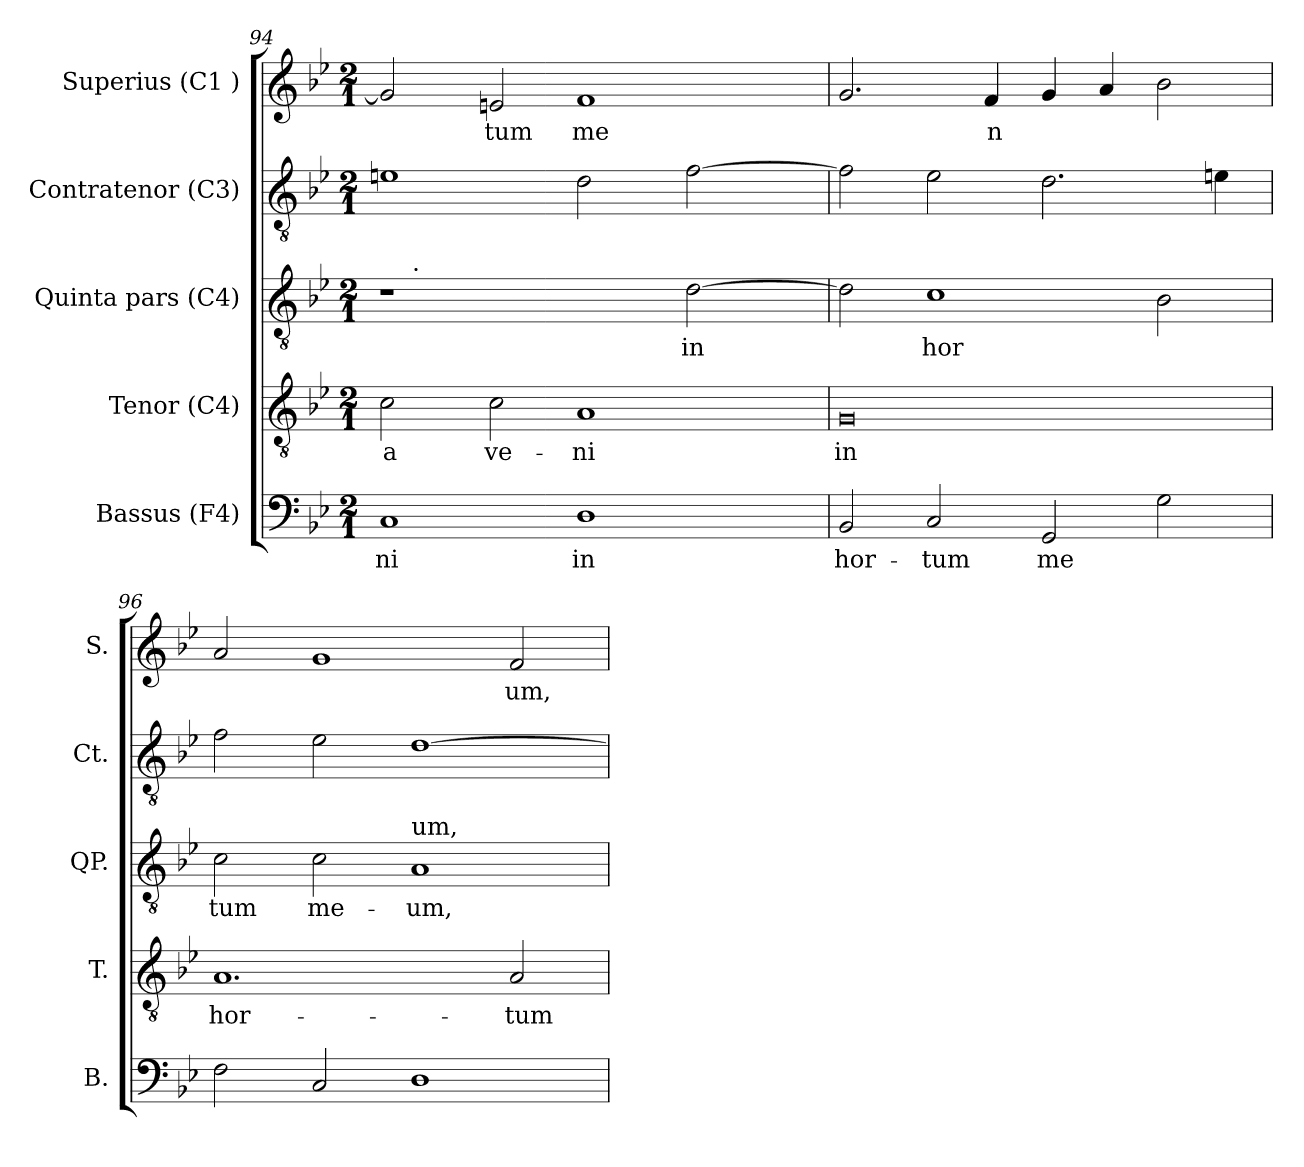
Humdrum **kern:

**kern	**text	**kern	**text	**kern	**text	**kern	**text	**kern	**text
*part5	*part5	*part4	*part4	*part3	*part3	*part2	*part2	*part1	*part1
*staff5	*staff5	*staff4	*staff4	*staff3	*staff3	*staff2	*staff2	*staff1	*staff1
*I"Bassus (F4)	*	*I"Tenor (C4)	*	*I"Quinta pars (C4)	*	*I"Contratenor (C3)	*	*I"Superius (C1 )	*
*I'B.	*	*I'T.	*	*I'QP.	*	*I'Ct.	*	*I'S.	*
*clefF4	*	*clefGv2	*	*clefGv2	*	*clefGv2	*	*clefG2	*
*k[b-e-]	*	*k[b-e-]	*	*k[b-e-]	*	*k[b-e-]	*	*k[b-e-]	*
*B-:	*	*B-:	*	*B-:	*	*B-:	*	*B-:	*
*M2/1	*	*M2/1	*	*M2/1	*	*M2/1	*	*M2/1	*
=94	=94	=94	=94	=94	=94	=94	=94	=94	=94
!	!LO:LY:b:cj	!	!LO:LY:b:cj	!	!	!	!LO:LY:b:cj	!	!LO:LY:b:cj
*	*	*	*	*^	*	*	*	*	*
1C	-ni	2c\	-a	1r	16.ryy	.	1e	--	2g/]	--
!	!	!	!	!	!LO:TX:a:t=.	!	!	!	!	!
.	.	.	.	.	1ryy	.	.	.	.	.
!	!	!	!LO:LY:b:cj	!	!	!	!	!	!	!LO:LY:b:cj
.	.	2c\	ve-	.	.	.	.	.	2en/	-tum
!	!LO:LY:b:cj	!	!LO:LY:b:cj	!	!	!	!	!LO:LY:b:cj	!	!LO:LY:b:cj
1D	in	1A	-ni	2ryy	.	.	2d\	--	1f	me-
.	.	.	.	.	2ryy	.	.	.	.	.
!	!	!	!	!	!	!LO:LY:b:cj	!	!LO:LY:b:cj	!	!
.	.	.	.	[<2d\	.	in	[<2f\	--	.	.
.	.	.	.	.	4ryy	.	.	.	.	.
.	.	.	.	.	8ryy	.	.	.	.	.
.	.	.	.	.	32ryy	.	.	.	.	.
!!LO:LB:g=z
=95	=95	=95	=95	=95	=95	=95	=95	=95	=95	=95
!	!LO:LY:b:cj	!	!LO:LY:b:cj	!	!	!LO:LY:b:cj	!	!LO:LY:b:cj	!	!LO:LY:b:cj
*	*	*	*	*v	*v	*	*	*	*	*
2BB-/	hor-	0G	in	2d\]	.	2f\]	--	2.g/	--
!	!LO:LY:b:cj	!	!	!	!LO:LY:b:cj	!	!LO:LY:b:cj	!	!
2C/	-tum	.	.	1c	hor-	2e-\	--	.	.
!	!	!	!	!	!	!	!	!	!LO:LY:b:cj
.	.	.	.	.	.	.	.	4f/	-n-
!	!LO:LY:b:cj	!	!	!	!	!	!LO:LY:b:cj	!	!LO:LY:b:cj
2GG/	me-	.	.	.	.	2.d\	--	4g/	--
!	!	!	!	!	!	!	!	!	!LO:LY:b:cj
.	.	.	.	.	.	.	.	4a/	--
!	!LO:LY:b:cj	!	!	!	!LO:LY:b:cj	!	!	!	!LO:LY:b:cj
2G\	--	.	.	2B-\	--	.	.	2b-\	--
!	!	!	!	!	!	!	!LO:LY:b:cj	!	!
.	.	.	.	.	.	4e\	--	.	.
=96	=96	=96	=96	=96	=96	=96	=96	=96	=96
!	!LO:LY:b:cj	!	!LO:LY:b:cj	!	!LO:LY:b:cj	!	!LO:LY:b:cj	!	!LO:LY:b:cj
2F\	--	1.A	hor-	2c\	-tum	2f\	--	2a/	--
!	!LO:LY:b:cj	!	!	!	!LO:LY:b:cj	!	!LO:LY:b:cj	!	!LO:LY:b:cj
2C/	--	.	.	2c\	me-	2e-\	--	1g	--
!	!	!	!	!LO:TX:a:t=um,	!	!	!	!	!
!	!LO:LY:b:cj	!	!	!	!LO:LY:b:cj	!	!LO:LY:b:cj	!	!
1D	--	.	.	1A	-um,	[>1d	--	.	.
!	!	!	!LO:LY:b:cj	!	!	!	!	!	!LO:LY:b:cj
.	.	2A/	-tum	.	.	.	.	2f/	-um,
=	=	=	=	=	=	=	=	=	=
*-	*-	*-	*-	*-	*-	*-	*-	*-	*-
